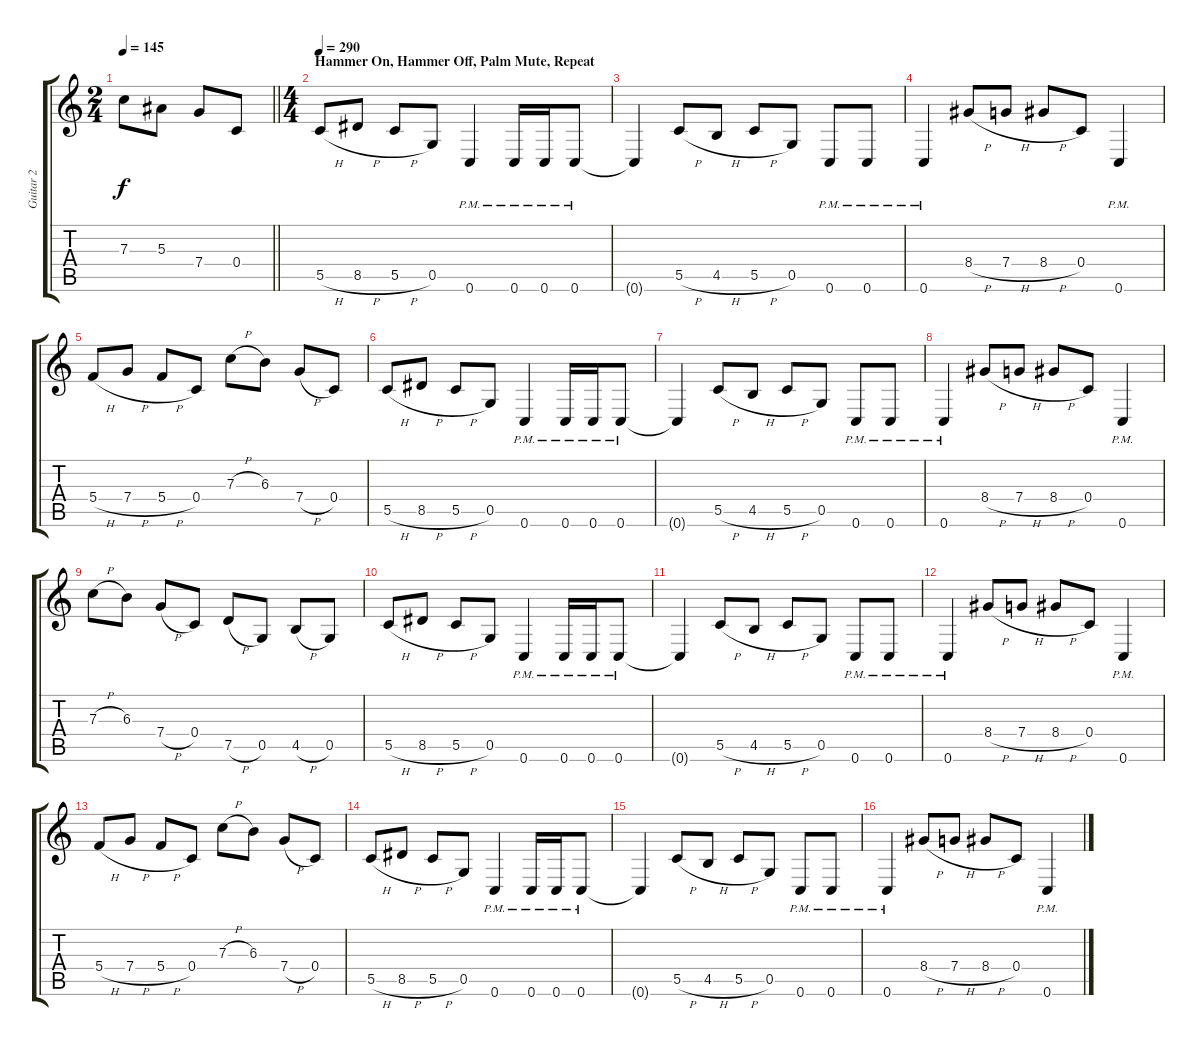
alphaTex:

\track ("Guitar 2" "Guitar 2") {instrument distortionguitar}
\staff {score tabs}
\tuning (D4 A3 F3 C3 G2 C2) {hide}
\ts (2 4)
\tempo 145
\clef g2
\barLineRight lightlight
\ks c
7.3.8{dy f} 5.3.8 7.4.8 0.4.8 |
\ts (4 4)
\section ("" "Hammer On, Hammer Off, Palm Mute, Repeat")
\tempo 290
5.5{h}.8{volume 16 balance 14} 8.5{h}.8 5.5{h}.8 0.5.8 0.6{pm}.4 0.6{pm}.16 0.6{pm}.16 0.6{pm}.8 |
0.6{t}.4 5.5{h}.8 4.5{h}.8 5.5{h}.8 0.5.8 0.6{pm}.8 0.6{pm}.8 |
0.6{pm}.4 8.4{h}.8 7.4{h}.8 8.4{h}.8 0.4.8 0.6{pm}.4 |
5.4{h}.8 7.4{h}.8 5.4{h}.8 0.4.8 7.3{h}.8 6.3.8 7.4{h}.8 0.4.8 |
5.5{h}.8 8.5{h}.8 5.5{h}.8 0.5.8 0.6{pm}.4 0.6{pm}.16 0.6{pm}.16 0.6{pm}.8 |
0.6{t}.4 5.5{h}.8 4.5{h}.8 5.5{h}.8 0.5.8 0.6{pm}.8 0.6{pm}.8 |
0.6{pm}.4 8.4{h}.8 7.4{h}.8 8.4{h}.8 0.4.8 0.6{pm}.4 |
7.3{h}.8 6.3.8 7.4{h}.8 0.4.8 7.5{h}.8 0.5.8 4.5{h}.8 0.5.8 |
5.5{h}.8 8.5{h}.8 5.5{h}.8 0.5.8 0.6{pm}.4 0.6{pm}.16 0.6{pm}.16 0.6{pm}.8 |
0.6{t}.4 5.5{h}.8 4.5{h}.8 5.5{h}.8 0.5.8 0.6{pm}.8 0.6{pm}.8 |
0.6{pm}.4 8.4{h}.8 7.4{h}.8 8.4{h}.8 0.4.8 0.6{pm}.4 |
5.4{h}.8 7.4{h}.8 5.4{h}.8 0.4.8 7.3{h}.8 6.3.8 7.4{h}.8 0.4.8 |
5.5{h}.8 8.5{h}.8 5.5{h}.8 0.5.8 0.6{pm}.4 0.6{pm}.16 0.6{pm}.16 0.6{pm}.8 |
0.6{t}.4 5.5{h}.8 4.5{h}.8 5.5{h}.8 0.5.8 0.6{pm}.8 0.6{pm}.8 |
0.6{pm}.4 8.4{h}.8 7.4{h}.8 8.4{h}.8 0.4.8 0.6{pm}.4
